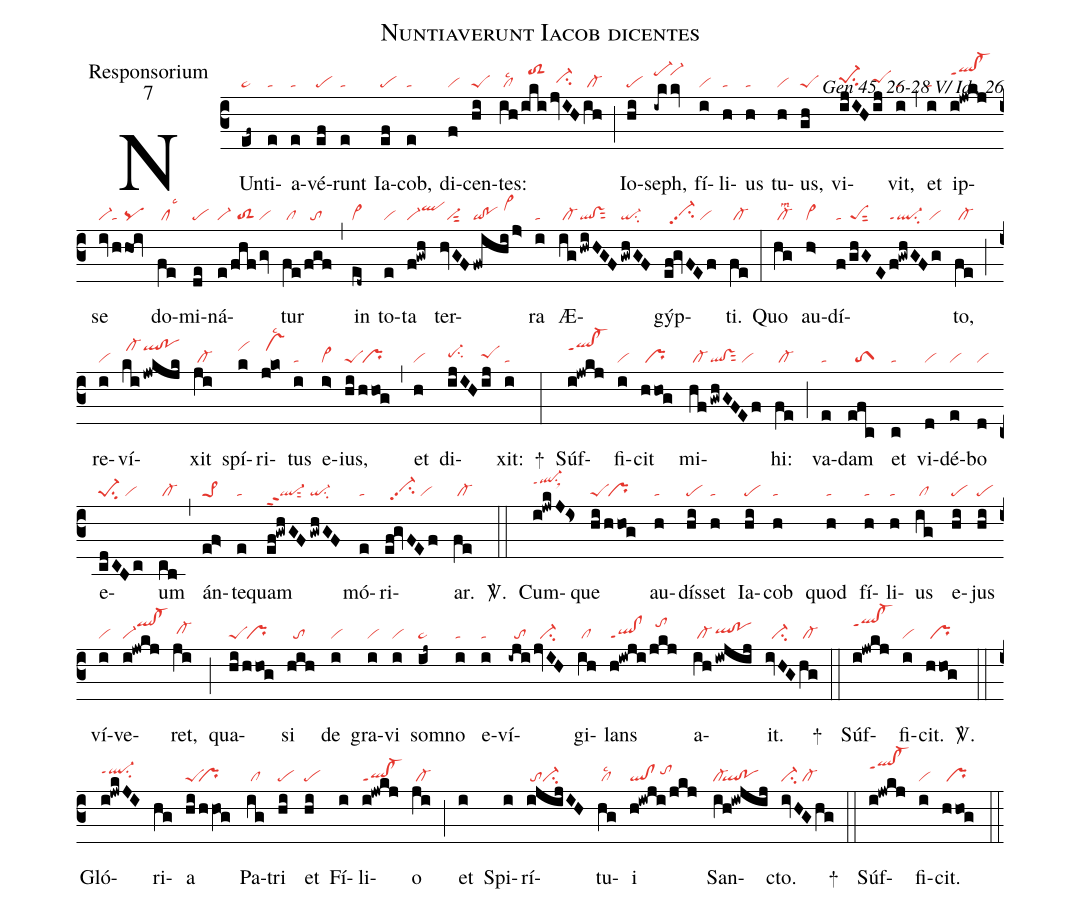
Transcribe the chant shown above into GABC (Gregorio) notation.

name:Nuntiaverunt Iacob dicentes;
office-part:Responsorium;
mode:7;
commentary:Gen 45, 26-28 V/ Id., 26;
nabc-lines:1;
%%
(c3)
NUn(ef~|pe~)ti(e|ta)a(e|ta)vé(ef|pe)runt(e|ta) Ia(ef|pe)cob,(e|ta) di(f|vi)cen(hi|peS)tes:(ih|/cllsc2|/iki|//toS2hk|/jvIH|//ci-hh|ih|/cl-) (;)
Io(hi|pe)seph,(-ik|pe-hk|kv|vi-hk) fí(i|vi)li(h|ta)us(h|ta) tu(h|vi)us,(gh|peS) vi(ijIH|pe-1hhsu2|ij|peShh)vit,(i|ta) (,)
et(i|ta) ip(i!jwkj|qlhk!cl-hkppt1)se(iv|vi-|h|ta|hOi|pq) do(fe|/cllsc3)mi(de|pe)ná(e|vi-|/fhf|//toS2|/gv|vi)tur(fe|/cl|/fgf|//to) (,)
in(ed~|cl~) to(e|vi)ta(f!gwh|vi-qlhj) ter(hvGF|//vi-sut2|/fwihi/j>|qi!po/vi>hj)ra(i|ta) Æ(ig|/cl-|!hwiHGF|ql!vssut2|/gwhGF|qi-su2)gýp(ef!gvFEf|//vi-hhpp2su2/vi)ti.(fe|/cl-) (:)
Quo(hg|/cl-lsm2) au(h>|vi>)dí(f|ta|/ghGE|peSsut2|/f!gwhGFg|ql-ppt1su2/vi)to,(fe|/cl-) (;)
re(i|vi)ví(ki|/cl-hk|!jwkjk|qlhk!pohk)xit(ji|/cl-) spí(k|vihk)ri(j!ko|/vshklsc2)tus(i|ta) e(i>|vi>)ius,(hi|peS|/hhog|/pr) (,)
et(h|vi) di(ijIH|pe-hhsu2|ij|peShh)xit:(i|ta) +(:)
Súf(i!jwkj|qlhk!cl-hkppt1)fi(i|vi)cit(hhog|/pr) mi(hf|/cl-|!gwhGFEf|ql!vssut2/vi)hi:(fe|/cl-) (;)
va(e|ta)dam(efc|//toS1) et(c|ta) vi(d|vi)dé(e|vi)bo(d|vi) e(cdCBc|pe-1su2/vi)um(cb|/cl-) (,)
án(ef>|pe>1)te(e|ta)quam(ef!gwhGF|ql-ppt2sut2|/gwhGF|qi-su2) mó(e|ta)ri(ef!gvFEf|//vi-hhpp2su2/vi)ar.(fe|/cl-) <sp>V/</sp>.(::)
Cum(i!jwkJ!Is|ql-hkppt1su1sux1)que(hi|peS|/hhog|/pr) au(h|ta)dís(hi|pe)set(h|ta) Ia(hi|pe)cob(h|ta) quod(h|ta) fí(h|ta)li(h|ta)us(ig|/cl) e(hi|pe)jus(hi|pe) ví(i|vi)ve(i!jwkj|vi-qlhk!cl-hk)ret,(ji|/cl-hh) (;)
qua(hi|peS|/hhog|/pr)si(hih|//to) de(i|vi) gra(i|vi)vi(i|vi) som(ij~|pe~)no(i|ta) e(i|ta)ví(-iji|//to|jvIH|//ci-)gi(ih|/cl)lans(h!iwji|ql!clppt1|/jkj|//tohk) a(ih|/cl-|!iwjij|qlhh!pohh)it.(ivHG|//ci-|hg|/cl-) +(::)
Súf(i!jwkj|qlhk!cl-hkppt1)fi(i|vi)cit.(hhog|/pr) <sp>V/</sp>.(::)
Gló(i!jwkJI|ql-hippt1su2)ri(hg)a(hi/hhVO!g|peS``pr) Pa(ig|/cl)tri(hi|pe) et(hi|pe) Fí(i)li(i!jwkj|ql!cl-ppt1)o(ji|/cl-) (;)
et(i) Spi(i)rí(i!@jijIH|/toci-)tu(hg|/cllsc2)i(h!iwji/jkj|ql!cl/tohi) San(ih!iw!@jij|cl-``ql!po)cto.(ivHGhg|ci-/cl-) +(::)
Súf(i!jwkj|qlhk!cl-hkppt1)fi(i|vi)cit.(hhog|/pr) (::)
